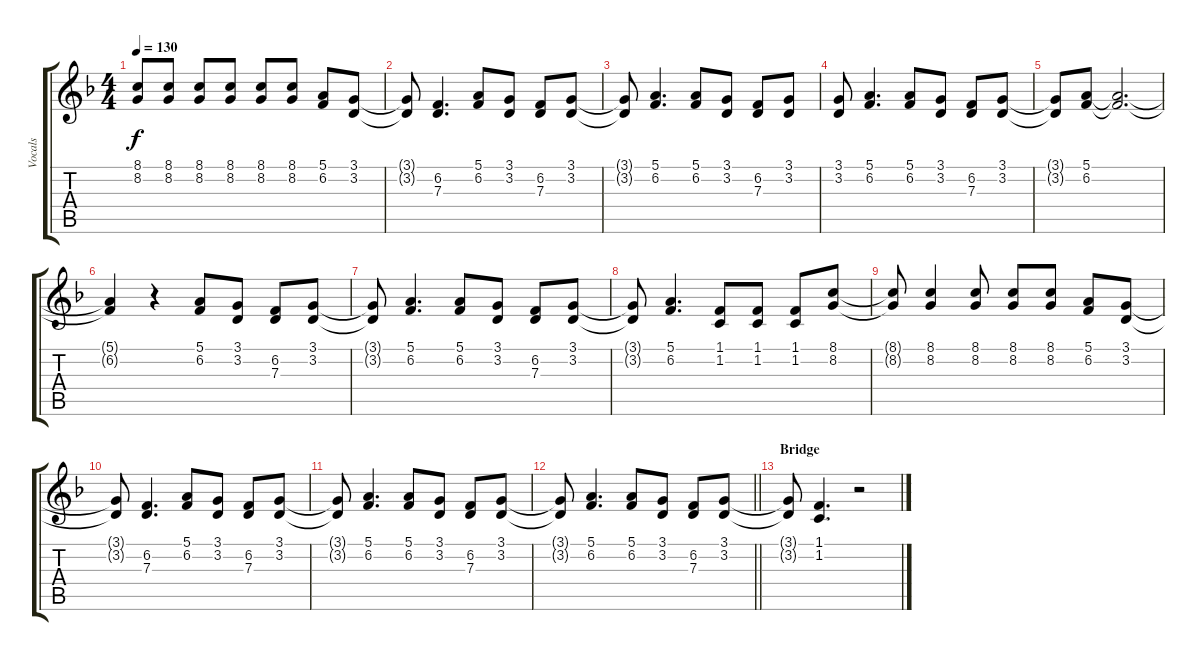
\track ("Vocals" "Vocals") {instrument sopranosax}
\staff {score tabs}
\tuning (E4 B3 G3 D3 A2 E2) {hide}
\ts (4 4)
\tempo 130
\clef g2
\ks f
(8.1{t} 8.2{t}).8{dy f} (8.1 8.2).8 (8.1 8.2).8 (8.1 8.2).8 (8.1 8.2).8 (8.1 8.2).8 (5.1 6.2).8 (3.1 3.2).8 |
(3.1{t} 3.2{t}).8 (6.2 7.3).4{d} (5.1 6.2).8 (3.1 3.2).8 (6.2 7.3).8 (3.1 3.2).8 |
(3.1{t} 3.2{t}).8 (5.1 6.2).4{d} (5.1 6.2).8 (3.1 3.2).8 (6.2 7.3).8 (3.1 3.2).8 |
(3.1 3.2).8 (5.1 6.2).4{d} (5.1 6.2).8 (3.1 3.2).8 (6.2 7.3).8 (3.1 3.2).8 |
(3.1{t} 3.2{t}).8 (5.1 6.2).8 (5.1{t} 6.2{t}).2{d} |
(5.1{t} 6.2{t}).4 r.4 (5.1 6.2).8 (3.1 3.2).8 (6.2 7.3).8 (3.1 3.2).8 |
(3.1{t} 3.2{t}).8 (5.1 6.2).4{d} (5.1 6.2).8 (3.1 3.2).8 (6.2 7.3).8 (3.1 3.2).8 |
(3.1{t} 3.2{t}).8 (5.1 6.2).4{d} (1.1 1.2).8 (1.1 1.2).8 (1.1 1.2).8 (8.1 8.2).8 |
(8.1{t} 8.2{t}).8 (8.1 8.2).4 (8.1 8.2).8 (8.1 8.2).8 (8.1 8.2).8 (5.1 6.2).8 (3.1 3.2).8 |
(3.1{t} 3.2{t}).8 (6.2 7.3).4{d} (5.1 6.2).8 (3.1 3.2).8 (6.2 7.3).8 (3.1 3.2).8 |
(3.1{t} 3.2{t}).8 (5.1 6.2).4{d} (5.1 6.2).8 (3.1 3.2).8 (6.2 7.3).8 (3.1 3.2).8 |
\barLineRight lightlight
(3.1{t} 3.2{t}).8 (5.1 6.2).4{d} (5.1 6.2).8 (3.1 3.2).8 (6.2 7.3).8 (3.1 3.2).8 |
\section ("" "Bridge")
(3.1{t} 3.2{t}).8 (1.1 1.2).4{d} r.2
